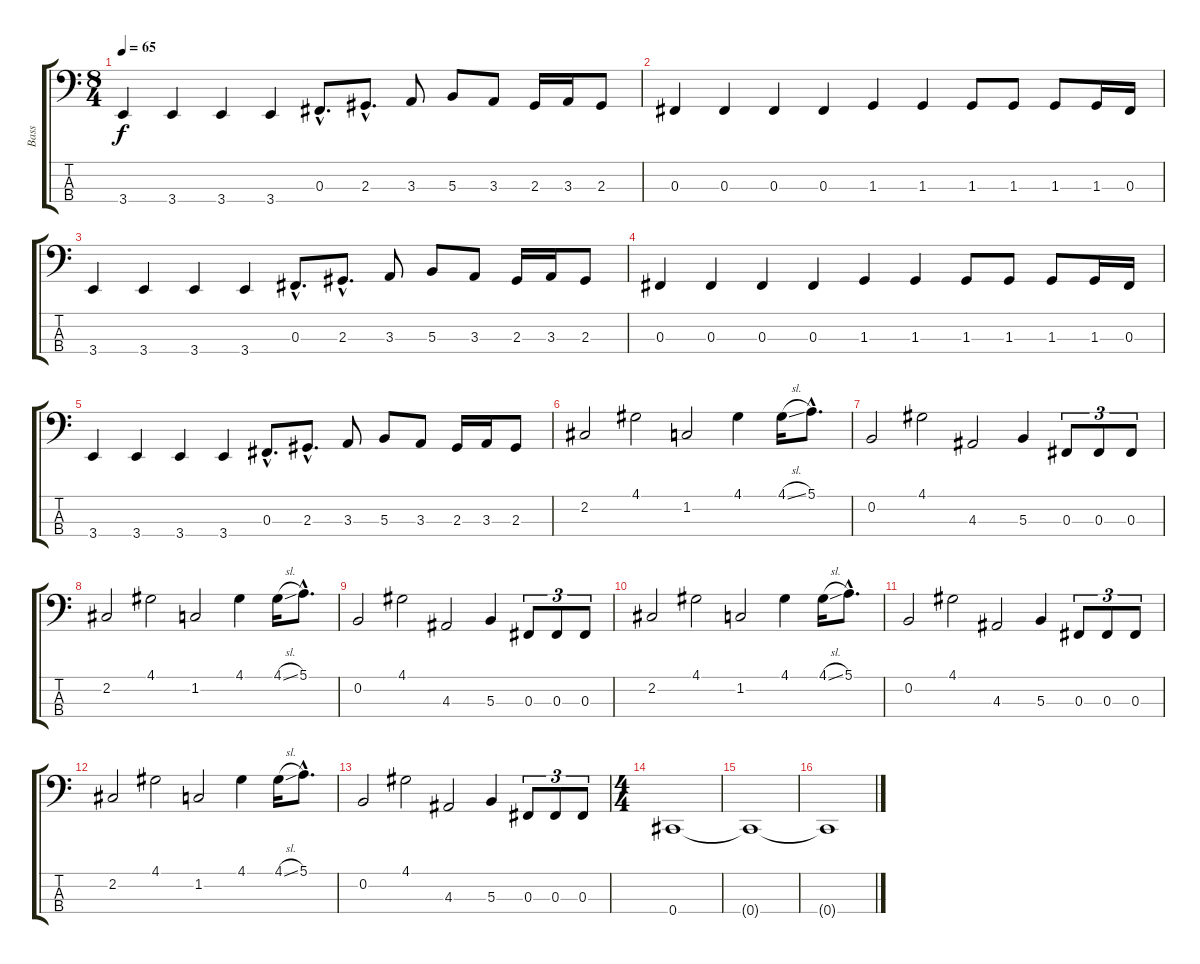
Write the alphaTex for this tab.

\track ("Bass" "Bass") {instrument electricbasspick}
\staff {score tabs}
\tuning (E2 B1 Gb1 Db1) {hide}
\ts (8 4)
\tempo 65
\clef f4
\ks c
3.4.4{dy f} 3.4.4 3.4.4 3.4.4 0.3{hac}.8{d} 2.3{hac}.8{d} 3.3.8 5.3.8 3.3.8 2.3.16 3.3.16 2.3.8 |
0.3.4 0.3.4 0.3.4 0.3.4 1.3.4 1.3.4 1.3.8 1.3.8 1.3.8 1.3.16 0.3.16 |
3.4.4 3.4.4 3.4.4 3.4.4 0.3{hac}.8{d} 2.3{hac}.8{d} 3.3.8 5.3.8 3.3.8 2.3.16 3.3.16 2.3.8 |
0.3.4 0.3.4 0.3.4 0.3.4 1.3.4 1.3.4 1.3.8 1.3.8 1.3.8 1.3.16 0.3.16 |
3.4.4 3.4.4 3.4.4 3.4.4 0.3{hac}.8{d} 2.3{hac}.8{d} 3.3.8 5.3.8 3.3.8 2.3.16 3.3.16 2.3.8 |
2.2.2 4.1.2 1.2.2 4.1.4 4.1{sl}.16 5.1{hac}.8{d} |
0.2.2 4.1.2 4.3.2 5.3.4 0.3.8{tu (3 2)} 0.3.8{tu (3 2)} 0.3.8{tu (3 2)} |
2.2.2 4.1.2 1.2.2 4.1.4 4.1{sl}.16 5.1{hac}.8{d} |
0.2.2 4.1.2 4.3.2 5.3.4 0.3.8{tu (3 2)} 0.3.8{tu (3 2)} 0.3.8{tu (3 2)} |
2.2.2 4.1.2 1.2.2 4.1.4 4.1{sl}.16 5.1{hac}.8{d} |
0.2.2 4.1.2 4.3.2 5.3.4 0.3.8{tu (3 2)} 0.3.8{tu (3 2)} 0.3.8{tu (3 2)} |
2.2.2 4.1.2 1.2.2 4.1.4 4.1{sl}.16 5.1{hac}.8{d} |
0.2.2 4.1.2 4.3.2 5.3.4 0.3.8{tu (3 2)} 0.3.8{tu (3 2)} 0.3.8{tu (3 2)} |
\ts (4 4)
0.4.1 |
0.4{t}.1 |
0.4{t}.1
